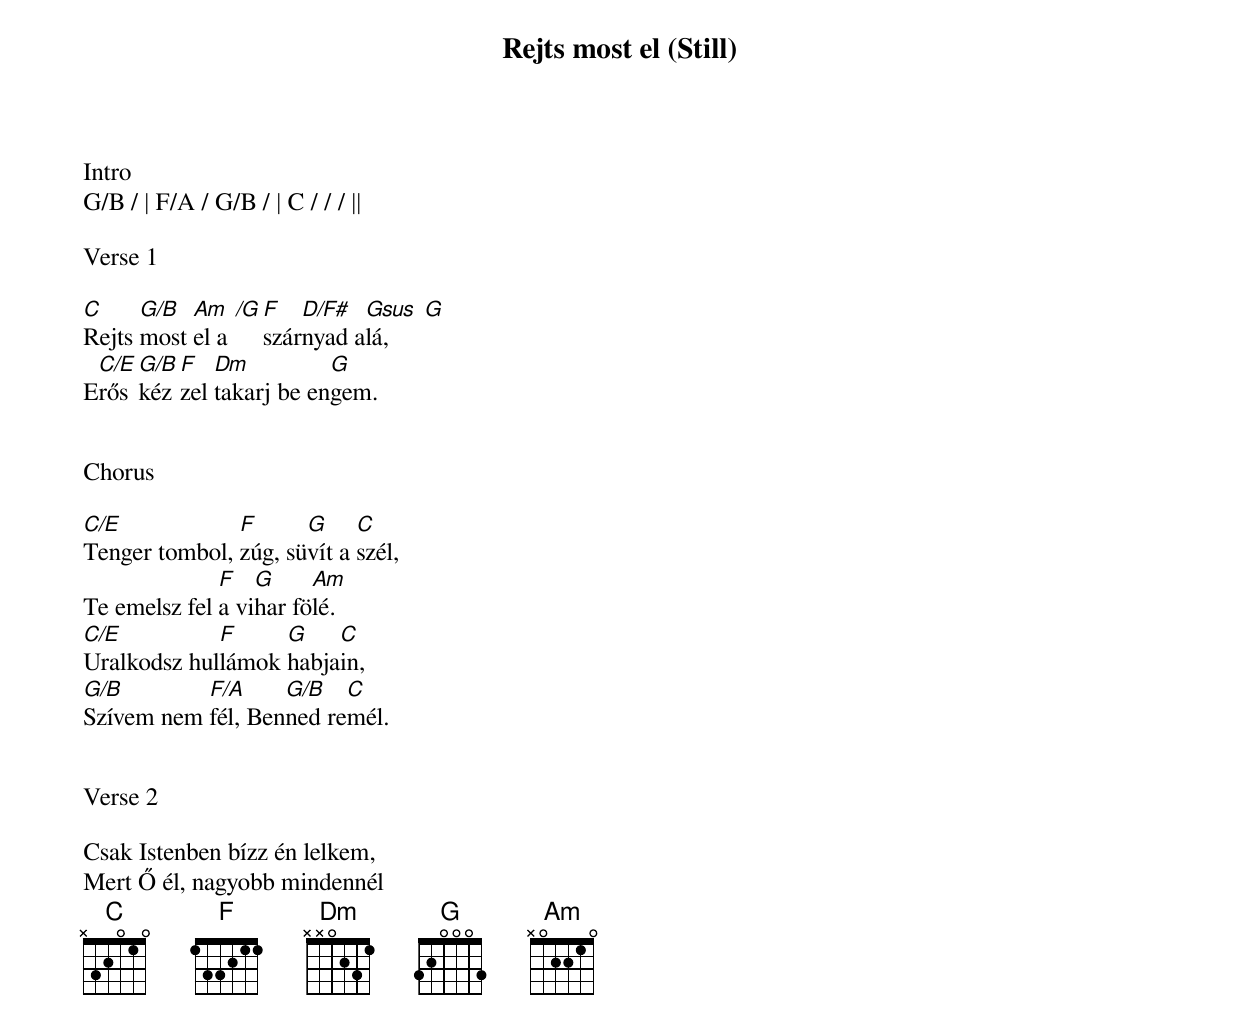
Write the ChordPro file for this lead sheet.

{title: Rejts most el (Still)}
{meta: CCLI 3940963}
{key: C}
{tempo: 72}
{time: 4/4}
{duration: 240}



Intro
G/B / | F/A / G/B / | C / / / ||

Verse 1

[C]Rejts [G/B]most [Am  /G]el a [F]szár[D/F#]nyad a[Gsus  G]lá,
E[C/E]rős [G/B]kéz[F]zel [Dm]takarj be en[G]gem.


Chorus

[C/E]Tenger tombol, [F]zúg, sü[G]vít a [C]szél,
Te emelsz fel [F]a vi[G]har fö[Am]lé.
[C/E]Uralkodsz hul[F]lámok [G]habja[C]in,
[G/B]Szívem nem [F/A]fél, Ben[G/B]ned re[C]mél.


Verse 2

Csak Istenben bízz én lelkem,
Mert Ő él, nagyobb mindennél
